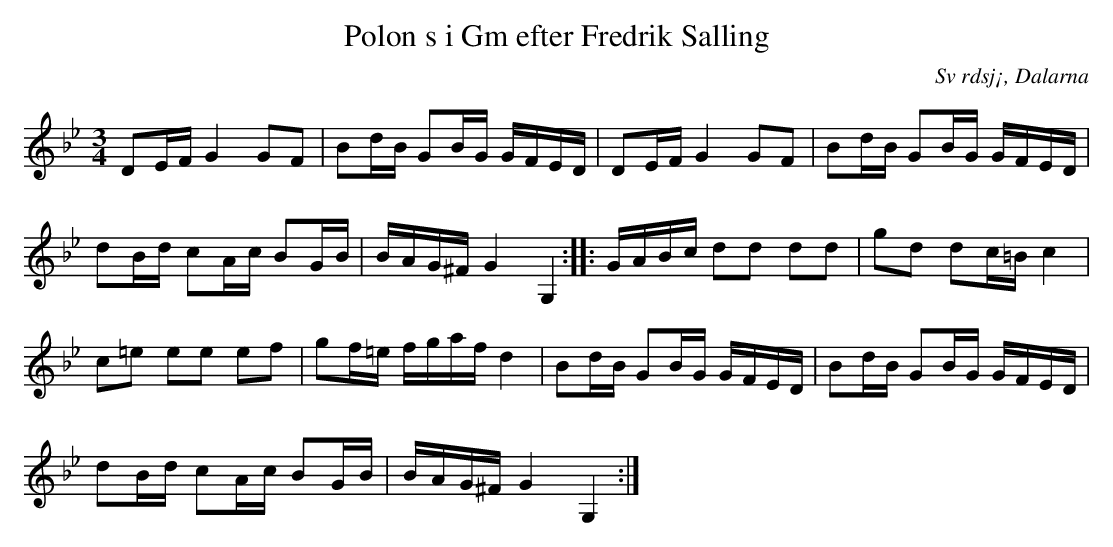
X:1
T:Polon s i Gm efter Fredrik Salling
O:Sv rdsj¡, Dalarna
M:3/4
L:1/8
K:Gm
DE/F/ G2 GF | Bd/B/ GB/G/ G/F/E/D/ | DE/F/ G2 GF | Bd/B/ GB/G/ G/F/E/D/ |
dB/d/ cA/c/ BG/B/ | B/A/G/^F/ G2 G,2 :: G/A/B/c/ dd dd | gd dc/=B/ c2 |
c=e ee ef | gf/=e/ f/g/a/f/ d2 | Bd/B/ GB/G/ G/F/E/D/ |  Bd/B/ GB/G/ G/F/E/D/ |
dB/d/ cA/c/ BG/B/ | B/A/G/^F/ G2 G,2 :|
